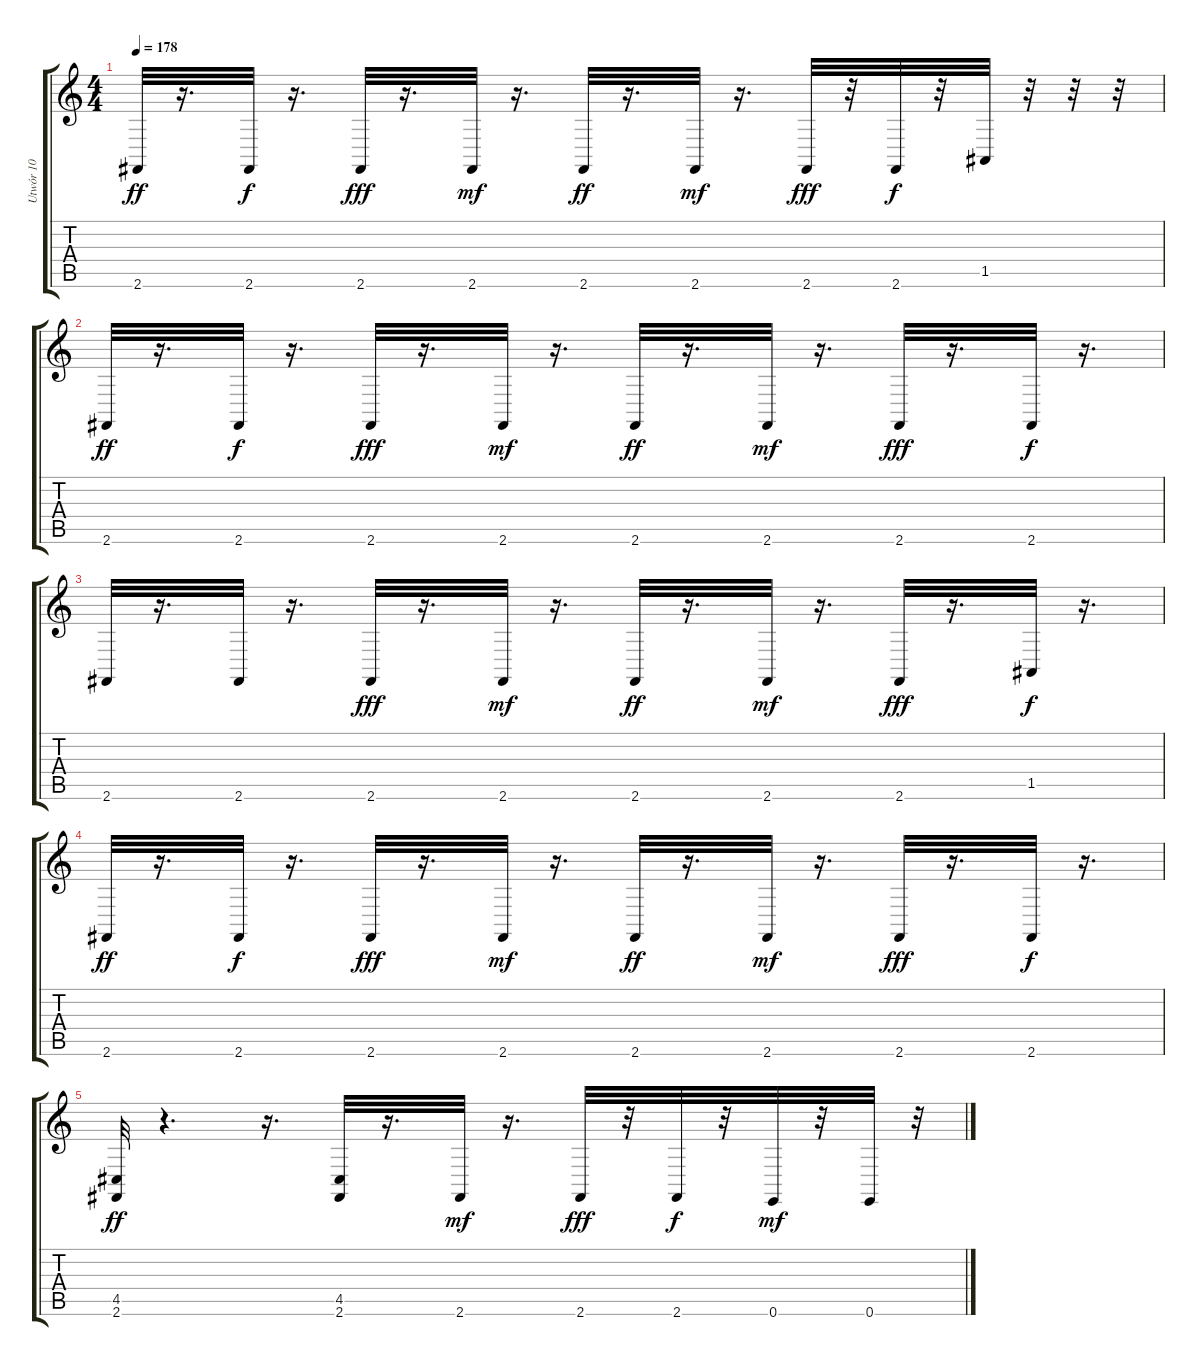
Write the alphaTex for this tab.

\track ("Utwór 10" "Utwór 10") {instrument celesta}
\staff {score tabs}
\tuning (E4 B3 G3 D3 A2 E2) {hide}
\ts (4 4)
\tempo 178
\clef g2
\ks c
2.6.32{dy ff} r.16{d} 2.6.32{dy f} r.16{d} 2.6.32{dy fff} r.16{d} 2.6.32{dy mf} r.16{d} 2.6.32{dy ff} r.16{d} 2.6.32{dy mf} r.16{d} 2.6.32{dy fff} r.32 2.6.32{dy f} r.32 1.5.32 r.32 r.32 r.32 |
2.6.32{dy ff} r.16{d} 2.6.32{dy f} r.16{d} 2.6.32{dy fff} r.16{d} 2.6.32{dy mf} r.16{d} 2.6.32{dy ff} r.16{d} 2.6.32{dy mf} r.16{d} 2.6.32{dy fff} r.16{d} 2.6.32{dy f} r.16{d} |
2.6.32 r.16{d} 2.6.32 r.16{d} 2.6.32{dy fff} r.16{d} 2.6.32{dy mf} r.16{d} 2.6.32{dy ff} r.16{d} 2.6.32{dy mf} r.16{d} 2.6.32{dy fff} r.16{d} 1.5.32{dy f} r.16{d} |
2.6.32{dy ff} r.16{d} 2.6.32{dy f} r.16{d} 2.6.32{dy fff} r.16{d} 2.6.32{dy mf} r.16{d} 2.6.32{dy ff} r.16{d} 2.6.32{dy mf} r.16{d} 2.6.32{dy fff} r.16{d} 2.6.32{dy f} r.16{d} |
(4.5 2.6).32{dy ff} r.4{d} r.16{d} (4.5 2.6).32 r.16{d} 2.6.32{dy mf} r.16{d} 2.6.32{dy fff} r.32 2.6.32{dy f} r.32 0.6.32{dy mf} r.32 0.6.32 r.32
